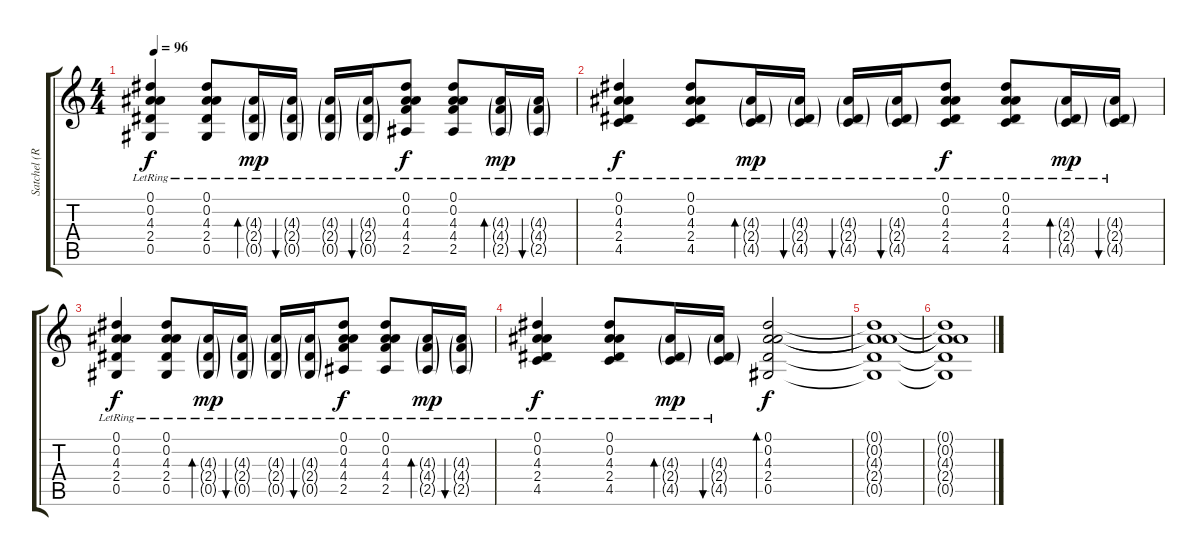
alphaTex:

\track ("Satchel (Rhythym)" "Satchel (R") {instrument acousticguitarsteel}
\staff {score tabs}
\tuning (Eb4 Bb3 Gb3 Db3 Ab2 Eb2) {hide}
\ts (4 4)
\tempo 96
\clef g2
\ks c
(0.1{lr} 0.2{lr} 4.3{lr} 2.4{lr} 0.5{lr}).4{dy f} (0.1{lr} 0.2{lr} 4.3{lr} 2.4{lr} 0.5{lr}).8 (4.3{g lr} 2.4{g lr} 0.5{g lr}).16{bd 30 dy mp} (4.3{g lr} 2.4{g lr} 0.5{g lr}).16{bu 30} (4.3{g lr} 2.4{g lr} 0.5{g lr}).16 (4.3{g lr} 2.4{g lr} 0.5{g lr}).16{bu 30} (0.1{lr} 0.2{lr} 4.3{lr} 4.4{lr} 2.5{lr}).8{dy f} (0.1{lr} 0.2{lr} 4.3{lr} 4.4{lr} 2.5{lr}).8 (4.3{g lr} 4.4{g lr} 2.5{g lr}).16{bd 30 dy mp} (4.3{g lr} 4.4{g lr} 2.5{g lr}).16{bu 30} |
(0.1{lr} 0.2{lr} 4.3{lr} 2.4{lr} 4.5{lr}).4{dy f} (0.1{lr} 0.2{lr} 4.3{lr} 2.4{lr} 4.5{lr}).8 (4.3{g lr} 2.4{g lr} 4.5{g lr}).16{bd 30 dy mp} (4.3{g lr} 2.4{g lr} 4.5{g lr}).16{bu 30} (4.3{g lr} 2.4{g lr} 4.5{g lr}).16{bu 30} (4.3{g lr} 2.4{g lr} 4.5{g lr}).16{bu 30} (0.1{lr} 0.2{lr} 4.3{lr} 2.4{lr} 4.5{lr}).8{dy f} (0.1{lr} 0.2{lr} 4.3{lr} 2.4{lr} 4.5{lr}).8 (4.3{g lr} 2.4{g lr} 4.5{g lr}).16{bd 30 dy mp} (4.3{g lr} 2.4{g lr} 4.5{g lr}).16{bu 30} |
(0.1{lr} 0.2{lr} 4.3{lr} 2.4{lr} 0.5{lr}).4{dy f} (0.1{lr} 0.2{lr} 4.3{lr} 2.4{lr} 0.5{lr}).8 (4.3{g lr} 2.4{g lr} 0.5{g lr}).16{bd 30 dy mp} (4.3{g lr} 2.4{g lr} 0.5{g lr}).16{bu 30} (4.3{g lr} 2.4{g lr} 0.5{g lr}).16 (4.3{g lr} 2.4{g lr} 0.5{g lr}).16{bu 30} (0.1{lr} 0.2{lr} 4.3{lr} 4.4{lr} 2.5{lr}).8{dy f} (0.1{lr} 0.2{lr} 4.3{lr} 4.4{lr} 2.5{lr}).8 (4.3{g lr} 4.4{g lr} 2.5{g lr}).16{bd 30 dy mp} (4.3{g lr} 4.4{g lr} 2.5{g lr}).16{bu 30} |
(0.1{lr} 0.2{lr} 4.3{lr} 2.4{lr} 4.5{lr}).4{dy f} (0.1{lr} 0.2{lr} 4.3{lr} 2.4{lr} 4.5{lr}).8 (4.3{g lr} 2.4{g lr} 4.5{g lr}).16{bd 30 dy mp} (4.3{g lr} 2.4{g lr} 4.5{g lr}).16{bu 30} (0.1 0.2 4.3 2.4 0.5).2{bd 30 dy f} |
(0.1{t} 0.2{t} 4.3{t} 2.4{t} 0.5{t}).1 |
(0.1{t} 0.2{t} 4.3{t} 2.4{t} 0.5{t}).1
